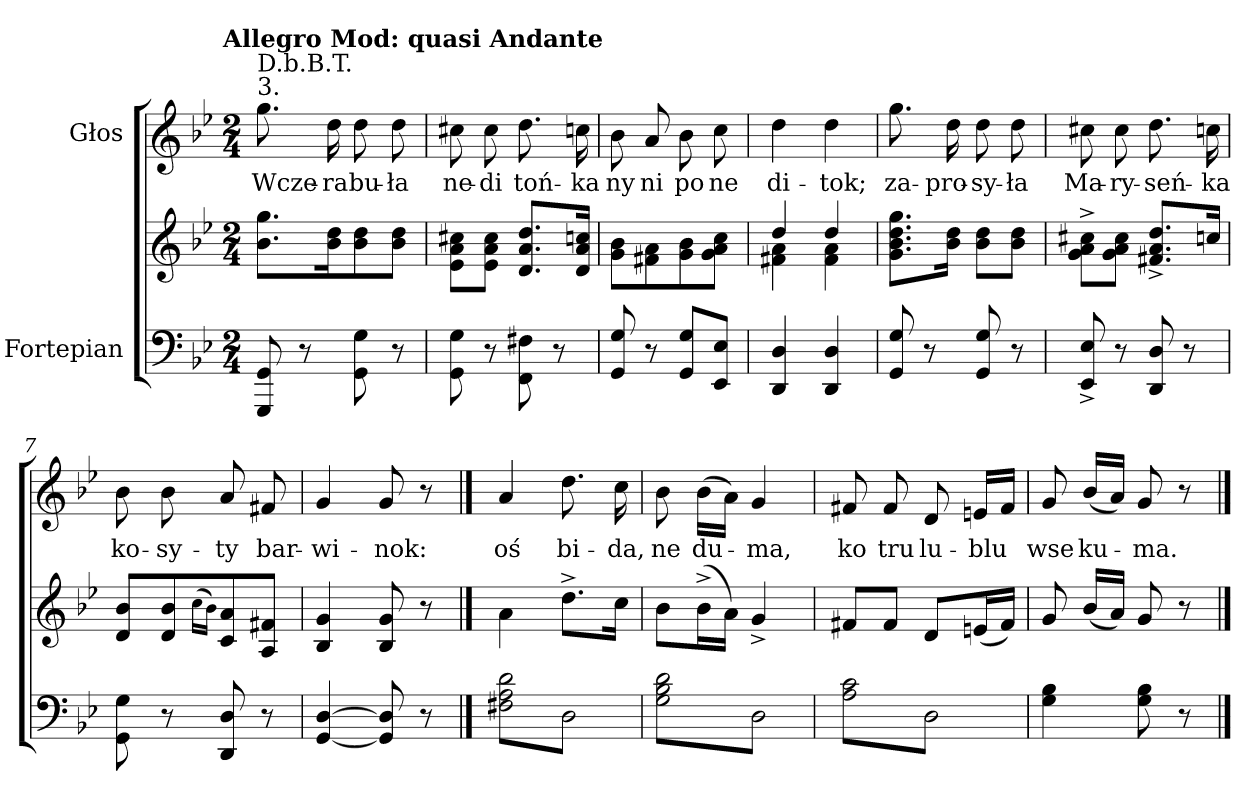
**kern	**kern	**kern	**text
*part2	*part2	*part1	*part1
*staff3	*staff2	*staff1	*staff1
*I"Fortepian	*	*I"Głos	*
*clefF4	*clefG2	*clefG2	*
*k[b-e-]	*k[b-e-]	*k[b-e-]	*
*g:	*g:	*g:	*
!!LO:TX:omd:t=Allegro Mod&colon; quasi Andante
*M2/4	*M2/4	*M2/4	*
*MM72	*MM72	*MM72	*
=1	=1	=1	=1
!	!	!LO:TX:a:t=D.b.B.T.\n3.	!
8GGG/ 8GG/	8.b-\ 8.gg\L	8.gg\	Wcze-
8r	.	.	.
.	16b-\ 16dd\K	16dd\	-ra
8GG\ 8G\	8b-\ 8dd\	8dd\	bu-
8r	8b-\ 8dd\J	8dd\	-ła
=2	=2	=2	=2
8GG\ 8G\	8e-\ 8a\ 8cc#X\L	8cc#X\	ne-
8r	8e-\ 8a\ 8cc#\J	8cc#\	-di
8FF\ 8F#X\	8.d/ 8.a/ 8.dd/L	8.dd\	toń-
8r	.	.	.
.	16d/ 16a/ 16ccn/Jk	16ccn\	-ka
=3	=3	=3	=3
8GG/ 8G/	8g\ 8b-\L	8b-\	ny
8r	8f#X\ 8a\	8a/	ni
8GG/ 8G/L	8g\ 8b-\	8b-\	po
8EE-/ 8E-/J	8g/ 8a/ 8cc/J	8cc\	ne
=4	=4	=4	=4
*	*^	*	*
4DD/ 4D/	4dd/	4f#X\ 4a\	4dd\	di-
4DD/ 4D/	4dd/	4f#\ 4a\	4dd\	-tok;
*	*v	*v	*	*
=5	=5	=5	=5
8GG/ 8G/	8.g\ 8.b-\ 8.dd\ 8.gg\L	8.gg\	za-
8r	.	.	.
.	16b-\ 16dd\Jk	16dd\	-pro-
8GG/ 8G/	8b-\ 8dd\L	8dd\	-sy-
8r	8b-\ 8dd\J	8dd\	-ła
=6	=6	=6	=6
8EE-^>/ 8E-^>/	8g^>\ 8a^>\ 8cc#X^>\L	8cc#X\	Ma-
8r	8g\ 8a\ 8cc#\J	8cc#\	-ry-
8DD/ 8D/	8.f#X^</ 8.a^</ 8.dd^</L	8.dd\	-seń-
8r	.	.	.
.	16ccn/Jk	16ccn\	-ka
=7	=7	=7	=7
8GG\ 8G\	8d/ 8b-/L	8b-\	ko-
8r	8d/ 8b-/	8b-\	-sy-
.	(16qcc\LL	.	.
.	16qb-\JJ)	.	.
8DD/ 8D/	8c/ 8a/	8a/	-ty
8r	8A/ 8f#X/J	8f#X/	bar-
=8	=8	=8	=8
[4GG/ [4D/	4B-/ 4g/	4g/	-wi-
8GG]/ 8D]/	8B-/ 8g/	8g/	-nok:
8r	8r	8r	.
==9	==9	==9	==9
*tremolo	*	*	*
8F#X\ 8A\ 8d\L	4a\	4a/	oś
8D\	.	.	.
8F#X\ 8A\ 8d\	8.dd^<\L	8.dd\	bi-
8D\J	.	.	.
.	16cc\Jk	16cc\	-da,
=10	=10	=10	=10
8G\ 8B-\ 8d\L	8b-\L	8b-\	ne
8D\	(16b-^<\L	(16b-\LL	du-
.	16a/JJ)	16a\JJ)	.
8G\ 8B-\ 8d\	4g^</	4g/	ma,
8D\J	.	.	.
=11	=11	=11	=11
8A\ 8c\L	8f#X/L	8f#X/	ko
8D\	8f#/J	8f#/	tru
8A\ 8c\	8d/L	8d/	lu-
8D\J	(16en/L	16en/LL	-blu
*Xtremolo	*	*	*
.	16f#/JJ)	16f#/JJ	.
=12	=12	=12	=12
4G\ 4B-\	8g/	8g/	wse
.	(16b-\LL	(16b-\LL	ku-
.	16a/JJ)	16a/JJ)	.
8G\ 8B-\	8g/	8g/	ma.
8r	8r	8r	.
==	==	==	==
*-	*-	*-	*-
